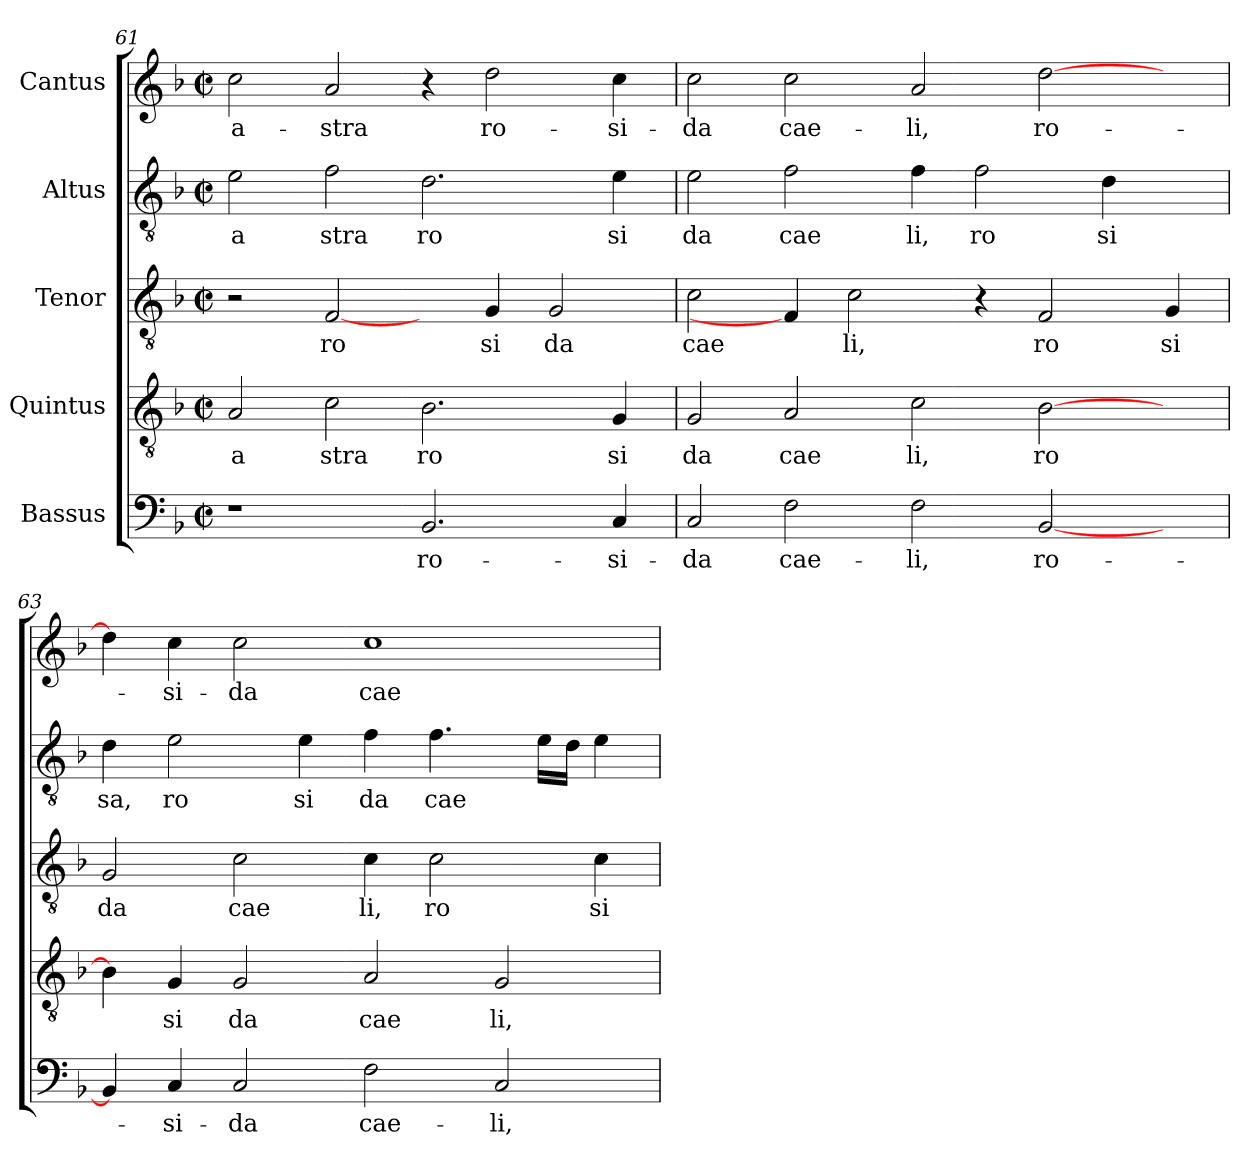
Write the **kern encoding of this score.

**kern	**text	**kern	**text	**kern	**text	**kern	**text	**kern	**text
*part5	*part5	*part4	*part4	*part3	*part3	*part2	*part2	*part1	*part1
*staff5	*staff5	*staff4	*staff4	*staff3	*staff3	*staff2	*staff2	*staff1	*staff1
*I"Bassus	*	*I"Quintus	*	*I"Tenor	*	*I"Altus	*	*I"Cantus	*
!!LO:LB:g=z
*clefF4	*	*clefGv2	*	*clefGv2	*	*clefGv2	*	*clefG2	*
*k[b-]	*	*k[b-]	*	*k[b-]	*	*k[b-]	*	*k[b-]	*
*F:	*	*F:	*	*F:	*	*F:	*	*F:	*
*M2/2	*	*M2/2	*	*M2/2	*	*M2/2	*	*M2/2	*
*met(c|)	*	*met(c|)	*	*met(c|)	*	*met(c|)	*	*met(c|)	*
=61	=61	=61	=61	=61	=61	=61	=61	=61	=61
!	!	!	!LO:LY:b:cj	!	!	!	!LO:LY:b:cj	!	!LO:LY:b:cj
1r	.	2A/	a	2r	.	2e\	a	2cc\	a-
!	!	!	!LO:LY:b:cj	!	!LO:LY:b:cj	!	!LO:LY:b:cj	!	!LO:LY:b:cj
.	.	2c\	stra	[2F/	ro	2f\	stra	2a/	-stra
!	!LO:LY:b:cj	!	!LO:LY:b:cj	!	!	!	!LO:LY:b:cj	!	!
2.BB-/	ro-	2.B-\	ro	4ryy	.	2.d\	ro	4r	.
!	!	!	!	!	!LO:LY:b:cj	!	!	!	!LO:LY:b:cj
.	.	.	.	4G/	si	.	.	2dd\	ro-
!	!	!	!	!	!LO:LY:b:cj	!	!	!	!
.	.	.	.	2G/	da	.	.	.	.
!	!LO:LY:b:cj	!	!LO:LY:b:cj	!	!	!	!LO:LY:b:cj	!	!LO:LY:b:cj
4C/	-si-	4G/	si	.	.	4e\	si	4cc\	-si-
=62	=62	=62	=62	=62	=62	=62	=62	=62	=62
!	!LO:LY:b:cj	!	!LO:LY:b:cj	!	!LO:LY:b:cj	!	!LO:LY:b:cj	!	!LO:LY:b:cj
2C/	-da	2G/	da	2c\	cae	2e\	da	2cc\	-da
!	!LO:LY:b:cj	!	!LO:LY:b:cj	!	!	!	!LO:LY:b:cj	!	!LO:LY:b:cj
2F\	cae-	2A/	cae	4F/]	.	2f\	cae	2cc\	cae-
!	!	!	!	!	!LO:LY:b:cj	!	!	!	!
.	.	.	.	2c\	li,	.	.	.	.
!	!LO:LY:b:cj	!	!LO:LY:b:cj	!	!	!	!LO:LY:b:cj	!	!LO:LY:b:cj
2F\	-li,	2c\	li,	.	.	4f\	li,	2a/	-li,
!	!	!	!	!	!	!	!LO:LY:b:cj	!	!
.	.	.	.	4r	.	2f\	ro	.	.
!	!LO:LY:b:cj	!	!LO:LY:b:cj	!	!LO:LY:b:cj	!	!	!	!LO:LY:b:cj
[<2BB-/	ro-	[>2B-\	ro	2F/	ro	.	.	[>2dd\	ro-
!	!	!	!	!	!	!	!LO:LY:b:cj	!	!
.	.	.	.	.	.	4d\	si	.	.
!	!	!	!	!	!LO:LY:b:cj	!	!	!	!
4ryy	.	4ryy	.	4G/	si	4ryy	.	4ryy	.
=63	=63	=63	=63	=63	=63	=63	=63	=63	=63
!	!	!	!	!	!LO:LY:b:cj	!	!LO:LY:b:cj	!	!
4BB-/]	.	4B-\]	.	2G/	da	4d\	sa,	4dd\]	.
!	!LO:LY:b:cj	!	!LO:LY:b:cj	!	!	!	!LO:LY:b:cj	!	!LO:LY:b:cj
4C/	-si-	4G/	si	.	.	2e\	ro	4cc\	-si-
!	!LO:LY:b:cj	!	!LO:LY:b:cj	!	!LO:LY:b:cj	!	!	!	!LO:LY:b:cj
2C/	-da	2G/	da	2c\	cae	.	.	2cc\	-da
!	!	!	!	!	!	!	!LO:LY:b:cj	!	!
.	.	.	.	.	.	4e\	si	.	.
!	!LO:LY:b:cj	!	!LO:LY:b:cj	!	!LO:LY:b:cj	!	!LO:LY:b:cj	!	!LO:LY:b:cj
2F\	cae-	2A/	cae	4c\	li,	4f\	da	1cc	cae-
!	!	!	!	!	!LO:LY:b:cj	!	!LO:LY:b	!	!
.	.	.	.	2c\	ro	4.f\	cae	.	.
!	!LO:LY:b:cj	!	!LO:LY:b:cj	!	!	!	!	!	!
2C/	-li,	2G/	li,	.	.	.	.	.	.
.	.	.	.	.	.	16e\L	.	.	.
.	.	.	.	.	.	16d\J	.	.	.
!	!	!	!	!	!LO:LY:b:cj	!	!	!	!
.	.	.	.	4c\	si	4e\	.	.	.
=	=	=	=	=	=	=	=	=	=
*-	*-	*-	*-	*-	*-	*-	*-	*-	*-
